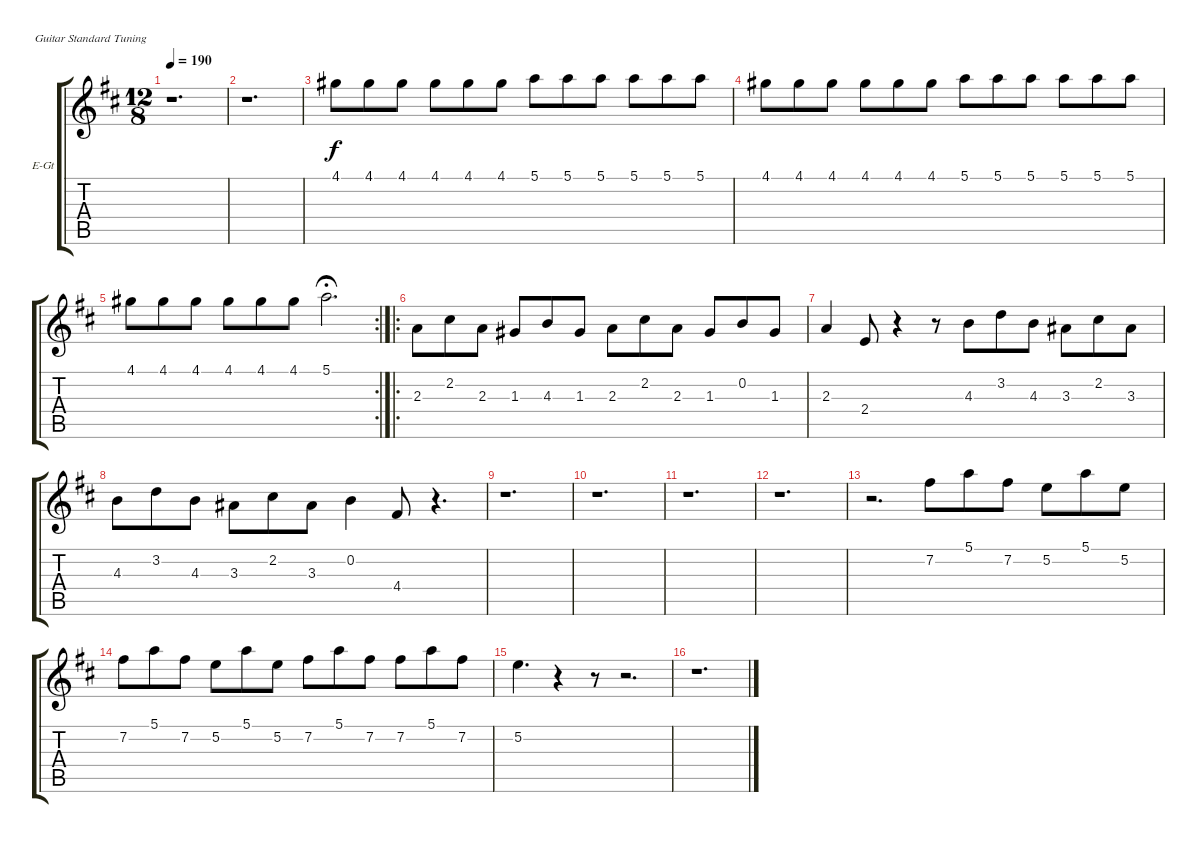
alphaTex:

\defaultSystemsLayout 4
\bracketExtendMode groupsimilarinstruments
\firstSystemTrackNameOrientation horizontal
\otherSystemsTrackNameOrientation horizontal
\track ("Electric Guitar" "E-Gt") {instrument electricguitarclean}
\staff {score tabs}
\tuning (E4 B3 G3 D3 A2 E2)
\ts (12 8)
\tempo 190
\clef g2
\ks d
r.1{d dy f} |
r.1{d} |
4.1.8 4.1.8 4.1.8 4.1.8 4.1.8 4.1.8 5.1.8 5.1.8 5.1.8 5.1.8 5.1.8 5.1.8 |
4.1.8 4.1.8 4.1.8 4.1.8 4.1.8 4.1.8 5.1.8 5.1.8 5.1.8 5.1.8 5.1.8 5.1.8 |
\rc 2
4.1.8 4.1.8 4.1.8 4.1.8 4.1.8 4.1.8 5.1.2{d fermata (medium 0.5)} |
\ro
2.3.8 2.2.8 2.3.8 1.3.8 4.3.8 1.3.8 2.3.8 2.2.8 2.3.8 1.3.8 0.2.8 1.3.8 |
2.3.4 2.4.8 r.4 r.8 4.3.8 3.2.8 4.3.8 3.3.8 2.2.8 3.3.8 |
4.3.8 3.2.8 4.3.8 3.3.8 2.2.8 3.3.8 0.2.4 4.4.8 r.4{d} |
r.1{d} |
r.1{d} |
r.1{d} |
r.1{d} |
r.2{d} 7.2.8 5.1.8 7.2.8 5.2.8 5.1.8 5.2.8 |
7.2.8 5.1.8 7.2.8 5.2.8 5.1.8 5.2.8 7.2.8 5.1.8 7.2.8 7.2.8 5.1.8 7.2.8 |
5.2.4{d} r.4 r.8 r.2{d} |
r.1{d}
